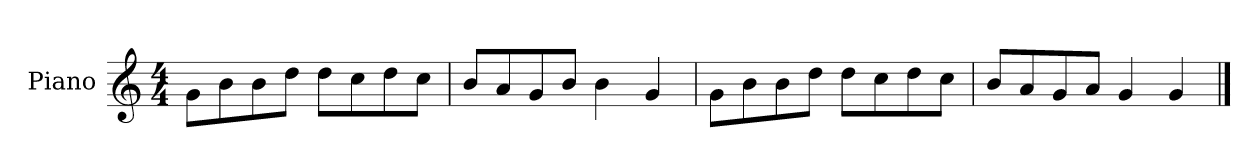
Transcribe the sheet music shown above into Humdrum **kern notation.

**kern
*part1
*staff1
*I"Piano
*I'P-no
*clefG2
*k[]
*M4/4
*MM90
=1
8g\L
8b\
8b\
8dd\J
8dd\L
8cc\
8dd\
8cc\J
=2
8b/L
8a/
8g/
8b/J
4b\
4g/
=3
8g\L
8b\
8b\
8dd\J
8dd\L
8cc\
8dd\
8cc\J
=4
8b/L
8a/
8g/
8a/J
4g/
4g/
==
*-
